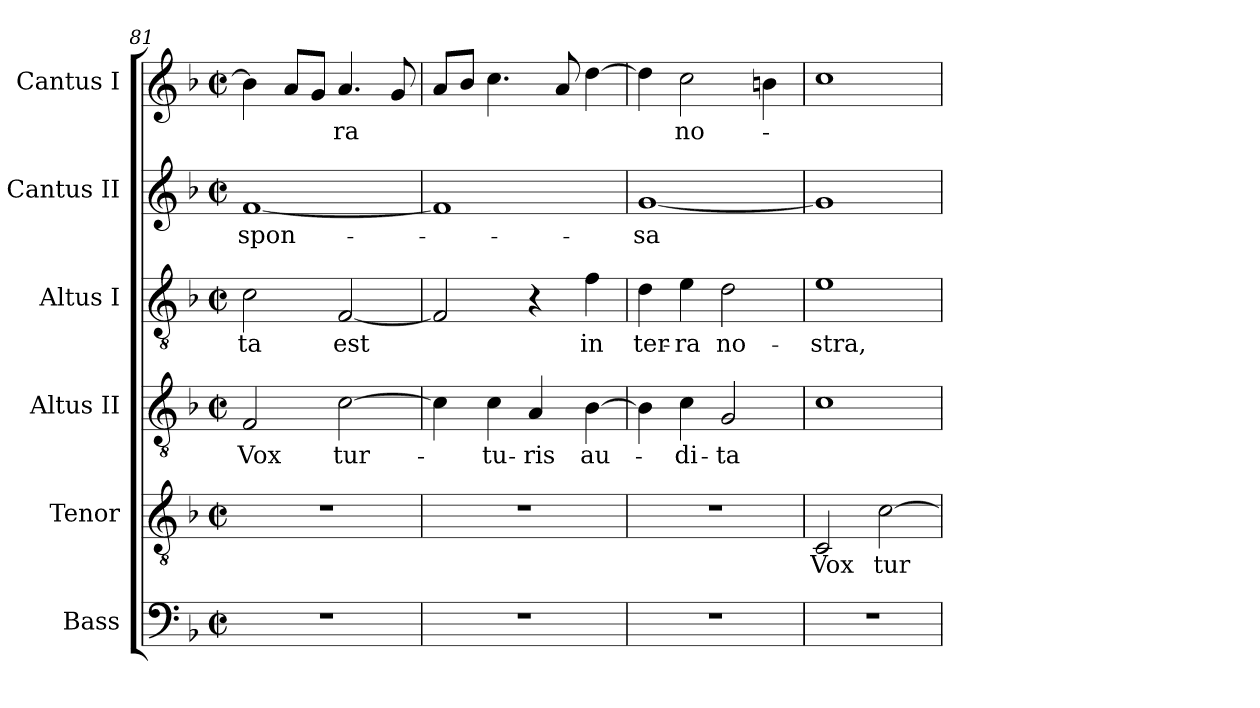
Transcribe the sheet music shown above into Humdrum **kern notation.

**kern	**kern	**text	**kern	**text	**kern	**text	**kern	**text	**kern	**text
*part6	*part5	*part5	*part4	*part4	*part3	*part3	*part2	*part2	*part1	*part1
*staff6	*staff5	*staff5	*staff4	*staff4	*staff3	*staff3	*staff2	*staff2	*staff1	*staff1
*I"Bass	*I"Tenor	*	*I"Altus II	*	*I"Altus I	*	*I"Cantus II	*	*I"Cantus I	*
*I'B.	*I'T.	*	*I'A. II	*	*I'A. I	*	*I'S. II	*	*I'S. I	*
*clefF4	*clefGv2	*	*clefGv2	*	*clefGv2	*	*clefG2	*	*clefG2	*
*	*ITrd7c12	*	*	*	*	*	*	*	*	*
*k[b-]	*k[b-]	*	*k[b-]	*	*k[b-]	*	*k[b-]	*	*k[b-]	*
*F:	*F:	*	*F:	*	*F:	*	*F:	*	*F:	*
*M2/2	*M2/2	*	*M2/2	*	*M2/2	*	*M2/2	*	*M2/2	*
*met(c|)	*met(c|)	*	*met(c|)	*	*met(c|)	*	*met(c|)	*	*met(c|)	*
=81	=81	=81	=81	=81	=81	=81	=81	=81	=81	=81
!	!	!	!	!LO:LY:b:color=#000000	!	!	!	!	!	!
!	!	!	!	!	!	!LO:LY:b:color=#000000	!	!	!	!
!	!	!	!	!	!	!	!	!LO:LY:b:color=#000000	!	!
1r	1r	.	2Fi/	Vox	2ci\	-ta	[<1fi	spon-	4b-i\]	.
.	.	.	.	.	.	.	.	.	8ai/L	.
.	.	.	.	.	.	.	.	.	8gi/J	.
!	!	!	!	!LO:LY:b:color=#000000	!	!	!	!	!	!
!	!	!	!	!	!	!LO:LY:b:color=#000000	!	!	!	!
!	!	!	!	!	!	!	!	!	!	!LO:LY:b:color=#000000
.	.	.	[>2ci\	tur-	[<2Fi/	est	.	.	4.ai/	-ra
.	.	.	.	.	.	.	.	.	8gi/	.
=82	=82	=82	=82	=82	=82	=82	=82	=82	=82	=82
1r	1r	.	4ci\]	.	2Fi/]	.	1fi]	.	8ai/L	.
.	.	.	.	.	.	.	.	.	8b-i/J	.
!	!	!	!	!LO:LY:b:color=#000000	!	!	!	!	!	!
.	.	.	4ci\	-tu-	.	.	.	.	4.cci\	.
!	!	!	!	!LO:LY:b:color=#000000	!	!	!	!	!	!
.	.	.	4Ai/	-ris	4r	.	.	.	.	.
.	.	.	.	.	.	.	.	.	8ai/	.
!	!	!	!	!LO:LY:b:color=#000000	!	!	!	!	!	!
!	!	!	!	!	!	!LO:LY:b:color=#000000	!	!	!	!
.	.	.	[>4B-i\	au-	4fi\	in	.	.	[>4ddi\	.
!!LO:PB:g=z
=83	=83	=83	=83	=83	=83	=83	=83	=83	=83	=83
!	!	!	!	!	!	!LO:LY:b:color=#000000	!	!	!	!
!	!	!	!	!	!	!	!	!LO:LY:b:color=#000000	!	!
1r	1r	.	4B-i\]	.	4di\	ter-	[<1gi	-sa	4ddi\]	.
!	!	!	!	!LO:LY:b:color=#000000	!	!	!	!	!	!
!	!	!	!	!	!	!LO:LY:b:color=#000000	!	!	!	!
!	!	!	!	!	!	!	!	!	!	!LO:LY:b:color=#000000
.	.	.	4ci\	-di-	4ei\	-ra	.	.	2cci\	no-
!	!	!	!	!LO:LY:b:color=#000000	!	!	!	!	!	!
!	!	!	!	!	!	!LO:LY:b:color=#000000	!	!	!	!
.	.	.	2Gi/	-ta	2di\	no-	.	.	.	.
.	.	.	.	.	.	.	.	.	4bni\	.
=84	=84	=84	=84	=84	=84	=84	=84	=84	=84	=84
!	!	!LO:LY:b:color=#000000	!	!	!	!	!	!	!	!
!	!	!	!	!	!	!LO:LY:b:color=#000000	!	!	!	!
1r	2CCi/	Vox	1ci	.	1ei	-stra,	1gi]	.	1cci	.
!	!	!LO:LY:b:color=#000000	!	!	!	!	!	!	!	!
.	[>2Ci\	tur-	.	.	.	.	.	.	.	.
=	=	=	=	=	=	=	=	=	=	=
*-	*-	*-	*-	*-	*-	*-	*-	*-	*-	*-
